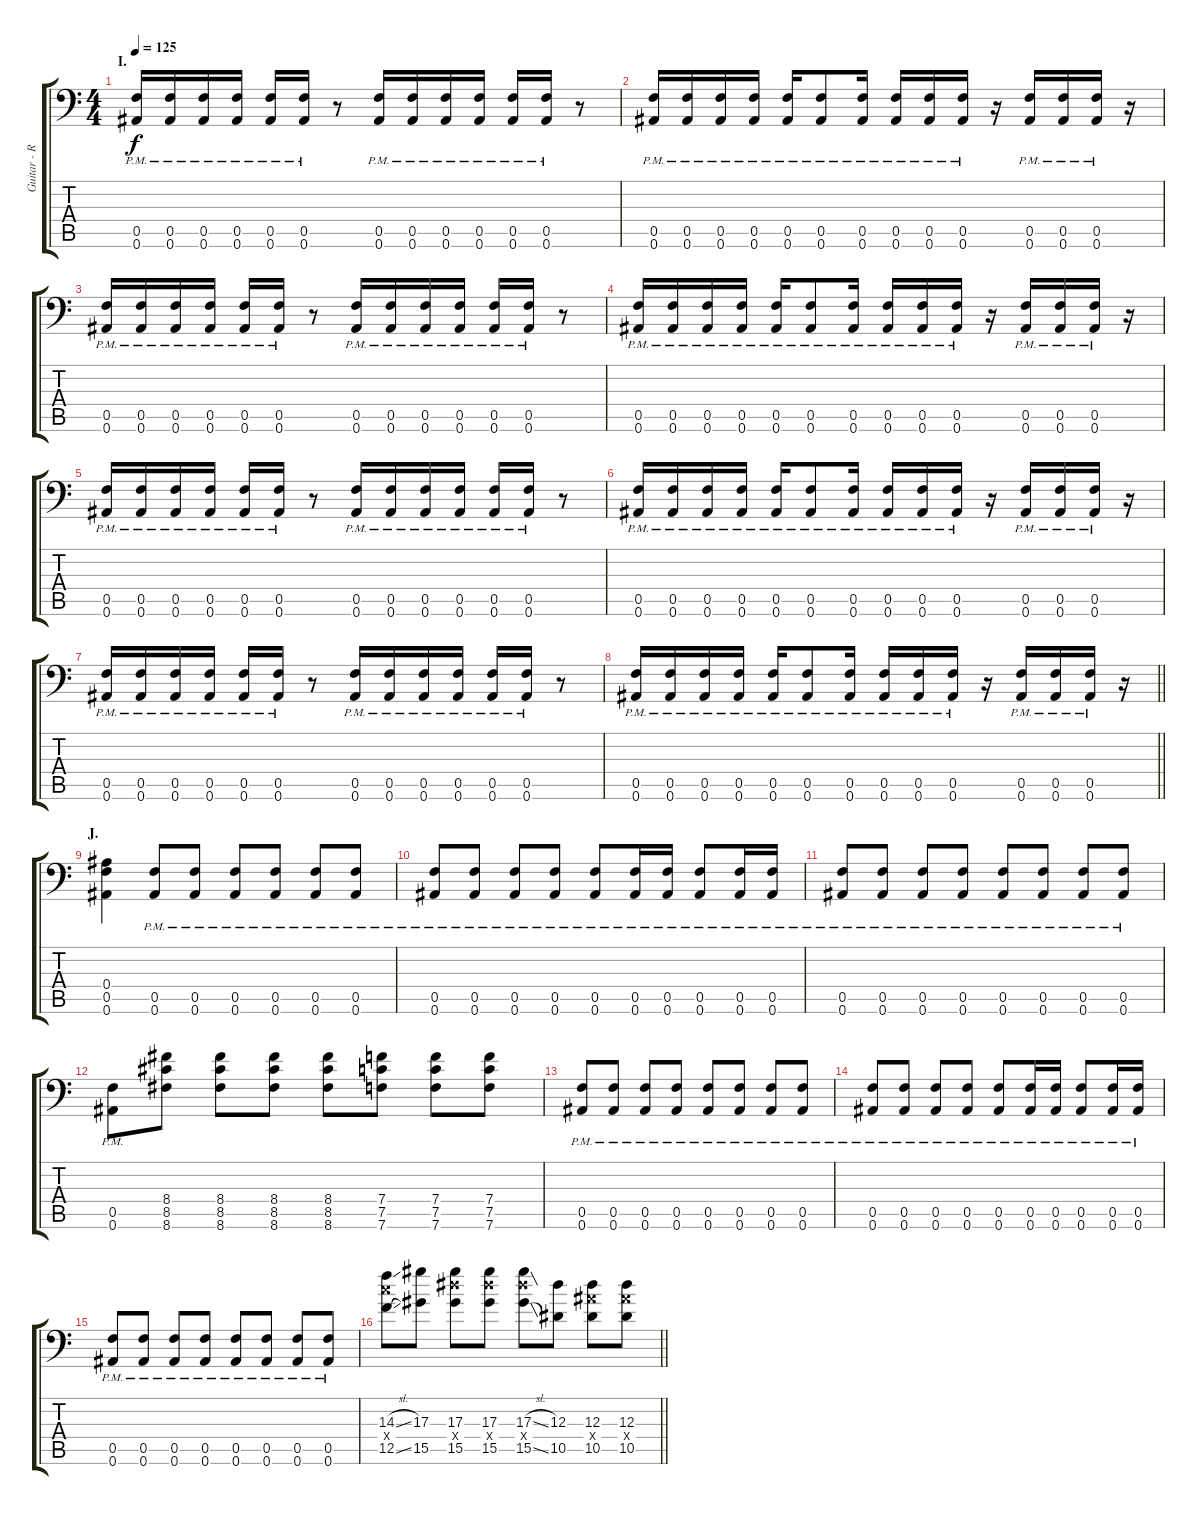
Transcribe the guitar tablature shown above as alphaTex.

\track ("Guitar - Right" "Guitar - R") {instrument distortionguitar}
\staff {score tabs}
\tuning (C4 G3 Eb3 Bb2 F2 Bb1) {hide}
\ts (4 4)
\section ("" "I.")
\tempo 125
\clef f4
\ks c
(0.5{pm} 0.6{pm}).16{dy f} (0.5{pm} 0.6{pm}).16 (0.5{pm} 0.6{pm}).16 (0.5{pm} 0.6{pm}).16 (0.5{pm} 0.6{pm}).16 (0.5{pm} 0.6{pm}).16 r.8 (0.5{pm} 0.6{pm}).16 (0.5{pm} 0.6{pm}).16 (0.5{pm} 0.6{pm}).16 (0.5{pm} 0.6{pm}).16 (0.5{pm} 0.6{pm}).16 (0.5{pm} 0.6{pm}).16 r.8 |
(0.5{pm} 0.6{pm}).16 (0.5{pm} 0.6{pm}).16 (0.5{pm} 0.6{pm}).16 (0.5{pm} 0.6{pm}).16 (0.5{pm} 0.6{pm}).16 (0.5{pm} 0.6{pm}).8 (0.5{pm} 0.6{pm}).16 (0.5{pm} 0.6{pm}).16 (0.5{pm} 0.6{pm}).16 (0.5{pm} 0.6{pm}).16 r.16 (0.5{pm} 0.6{pm}).16 (0.5{pm} 0.6{pm}).16 (0.5{pm} 0.6{pm}).16 r.16 |
(0.5{pm} 0.6{pm}).16 (0.5{pm} 0.6{pm}).16 (0.5{pm} 0.6{pm}).16 (0.5{pm} 0.6{pm}).16 (0.5{pm} 0.6{pm}).16 (0.5{pm} 0.6{pm}).16 r.8 (0.5{pm} 0.6{pm}).16 (0.5{pm} 0.6{pm}).16 (0.5{pm} 0.6{pm}).16 (0.5{pm} 0.6{pm}).16 (0.5{pm} 0.6{pm}).16 (0.5{pm} 0.6{pm}).16 r.8 |
(0.5{pm} 0.6{pm}).16 (0.5{pm} 0.6{pm}).16 (0.5{pm} 0.6{pm}).16 (0.5{pm} 0.6{pm}).16 (0.5{pm} 0.6{pm}).16 (0.5{pm} 0.6{pm}).8 (0.5{pm} 0.6{pm}).16 (0.5{pm} 0.6{pm}).16 (0.5{pm} 0.6{pm}).16 (0.5{pm} 0.6{pm}).16 r.16 (0.5{pm} 0.6{pm}).16 (0.5{pm} 0.6{pm}).16 (0.5{pm} 0.6{pm}).16 r.16 |
(0.5{pm} 0.6{pm}).16 (0.5{pm} 0.6{pm}).16 (0.5{pm} 0.6{pm}).16 (0.5{pm} 0.6{pm}).16 (0.5{pm} 0.6{pm}).16 (0.5{pm} 0.6{pm}).16 r.8 (0.5{pm} 0.6{pm}).16 (0.5{pm} 0.6{pm}).16 (0.5{pm} 0.6{pm}).16 (0.5{pm} 0.6{pm}).16 (0.5{pm} 0.6{pm}).16 (0.5{pm} 0.6{pm}).16 r.8 |
(0.5{pm} 0.6{pm}).16 (0.5{pm} 0.6{pm}).16 (0.5{pm} 0.6{pm}).16 (0.5{pm} 0.6{pm}).16 (0.5{pm} 0.6{pm}).16 (0.5{pm} 0.6{pm}).8 (0.5{pm} 0.6{pm}).16 (0.5{pm} 0.6{pm}).16 (0.5{pm} 0.6{pm}).16 (0.5{pm} 0.6{pm}).16 r.16 (0.5{pm} 0.6{pm}).16 (0.5{pm} 0.6{pm}).16 (0.5{pm} 0.6{pm}).16 r.16 |
(0.5{pm} 0.6{pm}).16 (0.5{pm} 0.6{pm}).16 (0.5{pm} 0.6{pm}).16 (0.5{pm} 0.6{pm}).16 (0.5{pm} 0.6{pm}).16 (0.5{pm} 0.6{pm}).16 r.8 (0.5{pm} 0.6{pm}).16 (0.5{pm} 0.6{pm}).16 (0.5{pm} 0.6{pm}).16 (0.5{pm} 0.6{pm}).16 (0.5{pm} 0.6{pm}).16 (0.5{pm} 0.6{pm}).16 r.8 |
\barLineRight lightlight
(0.5{pm} 0.6{pm}).16 (0.5{pm} 0.6{pm}).16 (0.5{pm} 0.6{pm}).16 (0.5{pm} 0.6{pm}).16 (0.5{pm} 0.6{pm}).16 (0.5{pm} 0.6{pm}).8 (0.5{pm} 0.6{pm}).16 (0.5{pm} 0.6{pm}).16 (0.5{pm} 0.6{pm}).16 (0.5{pm} 0.6{pm}).16 r.16 (0.5{pm} 0.6{pm}).16 (0.5{pm} 0.6{pm}).16 (0.5{pm} 0.6{pm}).16 r.16 |
\section ("" "J.")
(0.4 0.5 0.6).4 (0.5{pm} 0.6{pm}).8 (0.5{pm} 0.6{pm}).8 (0.5{pm} 0.6{pm}).8 (0.5{pm} 0.6{pm}).8 (0.5{pm} 0.6{pm}).8 (0.5{pm} 0.6{pm}).8 |
(0.5{pm} 0.6{pm}).8 (0.5{pm} 0.6{pm}).8 (0.5{pm} 0.6{pm}).8 (0.5{pm} 0.6{pm}).8 (0.5{pm} 0.6{pm}).8 (0.5{pm} 0.6{pm}).16 (0.5{pm} 0.6{pm}).16 (0.5{pm} 0.6{pm}).8 (0.5{pm} 0.6{pm}).16 (0.5{pm} 0.6{pm}).16 |
(0.5{pm} 0.6{pm}).8 (0.5{pm} 0.6{pm}).8 (0.5{pm} 0.6{pm}).8 (0.5{pm} 0.6{pm}).8 (0.5{pm} 0.6{pm}).8 (0.5{pm} 0.6{pm}).8 (0.5{pm} 0.6{pm}).8 (0.5{pm} 0.6{pm}).8 |
(0.5{pm} 0.6{pm}).8 (8.4 8.5 8.6).8 (8.4 8.5 8.6).8 (8.4 8.5 8.6).8 (8.4 8.5 8.6).8 (7.4 7.5 7.6).8 (7.4 7.5 7.6).8 (7.4 7.5 7.6).8 |
(0.5{pm} 0.6{pm}).8 (0.5{pm} 0.6{pm}).8 (0.5{pm} 0.6{pm}).8 (0.5{pm} 0.6{pm}).8 (0.5{pm} 0.6{pm}).8 (0.5{pm} 0.6{pm}).8 (0.5{pm} 0.6{pm}).8 (0.5{pm} 0.6{pm}).8 |
(0.5{pm} 0.6{pm}).8 (0.5{pm} 0.6{pm}).8 (0.5{pm} 0.6{pm}).8 (0.5{pm} 0.6{pm}).8 (0.5{pm} 0.6{pm}).8 (0.5{pm} 0.6{pm}).16 (0.5{pm} 0.6{pm}).16 (0.5{pm} 0.6{pm}).8 (0.5{pm} 0.6{pm}).16 (0.5{pm} 0.6{pm}).16 |
(0.5{pm} 0.6{pm}).8 (0.5{pm} 0.6{pm}).8 (0.5{pm} 0.6{pm}).8 (0.5{pm} 0.6{pm}).8 (0.5{pm} 0.6{pm}).8 (0.5{pm} 0.6{pm}).8 (0.5{pm} 0.6{pm}).8 (0.5{pm} 0.6{pm}).8 |
\barLineRight lightlight
(14.3{sl} 14.4{x} 12.5{sl}).8 (17.3 15.5).8 (17.3 17.4{x} 15.5).8 (17.3 17.4{x} 15.5).8 (17.3{sl} 17.4{x} 15.5{sl}).8 (12.3 10.5).8 (12.3 12.4{x} 10.5).8 (12.3 12.4{x} 10.5).8
